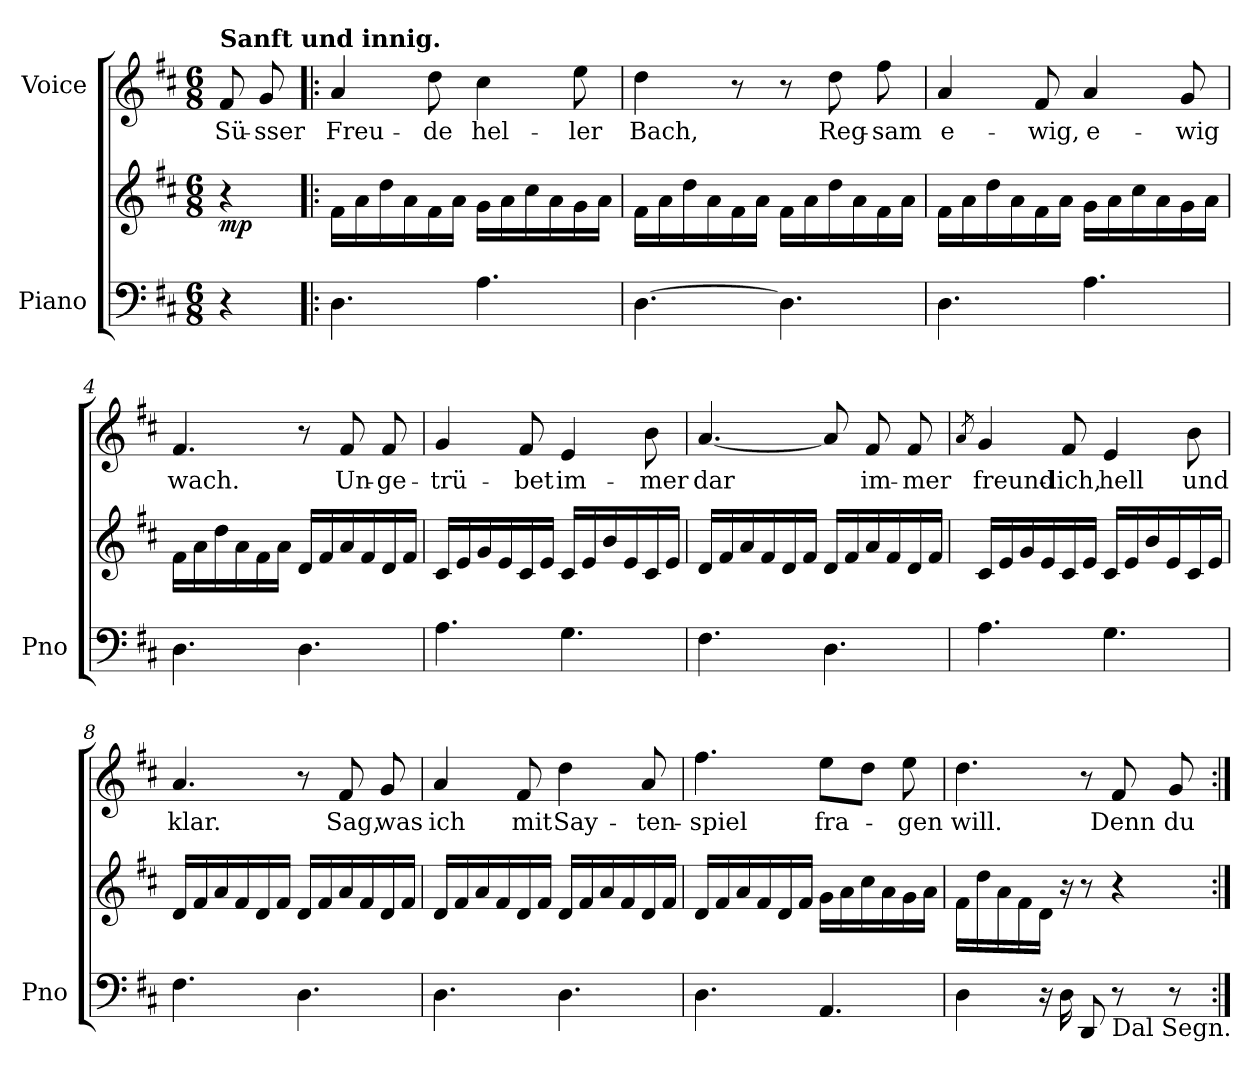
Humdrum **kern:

**kern	**kern	**dynam	**kern	**text
*part2	*part2	*part2	*part1	*part1
*staff3	*staff2	*staff2/3	*staff1	*staff1
*I"Piano	*	*	*I"Voice	*
*I'Pno	*	*	*	*
*clefF4	*clefG2	*	*clefG2	*
*k[f#c#]	*k[f#c#]	*	*k[f#c#]	*
*M6/8	*M6/8	*	*M6/8	*
=	=	=	=	=
!	!	!	!LO:TX:a:B:t=Sanft und innig.	!
!	!	!LO:DY:b	!	!LO:LY:b
4r	4r	mp	8f#/	Sü-
!	!	!	!	!LO:LY:b
.	.	.	8g/	-sser
=1!|:	=1!|:	=1!|:	=1!|:	=1!|:
!	!	!	!	!LO:LY:b
4.D\	16f#\LL	.	4a/	Freu-
.	16a\	.	.	.
.	16dd\	.	.	.
.	16a\	.	.	.
!	!	!	!	!LO:LY:b
.	16f#\	.	8dd\	-de
.	16a\JJ	.	.	.
!	!	!	!	!LO:LY:b
4.A\	16g\LL	.	4cc#\	hel-
.	16a\	.	.	.
.	16cc#\	.	.	.
.	16a\	.	.	.
!	!	!	!	!LO:LY:b
.	16g\	.	8ee\	-ler
.	16a\JJ	.	.	.
=2	=2	=2	=2	=2
!	!	!	!	!LO:LY:b
[4.D\	16f#\LL	.	4dd\	Bach,
.	16a\	.	.	.
.	16dd\	.	.	.
.	16a\	.	.	.
.	16f#\	.	8r	.
.	16a\JJ	.	.	.
4.D\]	16f#\LL	.	8r	.
.	16a\	.	.	.
!	!	!	!	!LO:LY:b
.	16dd\	.	8dd\	Reg-
.	16a\	.	.	.
!	!	!	!	!LO:LY:b
.	16f#\	.	8ff#\	-sam
.	16a\JJ	.	.	.
=3	=3	=3	=3	=3
!	!	!	!	!LO:LY:b
4.D\	16f#\LL	.	4a/	e-
.	16a\	.	.	.
.	16dd\	.	.	.
.	16a\	.	.	.
!	!	!	!	!LO:LY:b
.	16f#\	.	8f#/	-wig,
.	16a\JJ	.	.	.
!	!	!	!	!LO:LY:b
4.A\	16g\LL	.	4a/	e-
.	16a\	.	.	.
.	16cc#\	.	.	.
.	16a\	.	.	.
!	!	!	!	!LO:LY:b
.	16g\	.	8g/	-wig
.	16a\JJ	.	.	.
!!LO:LB:g=z
=4	=4	=4	=4	=4
!	!	!	!	!LO:LY:b
4.D\	16f#\LL	.	4.f#/	wach.
.	16a\	.	.	.
.	16dd\	.	.	.
.	16a\	.	.	.
.	16f#\	.	.	.
.	16a\JJ	.	.	.
4.D\	16d/LL	.	8r	.
.	16f#/	.	.	.
!	!	!	!	!LO:LY:b
.	16a/	.	8f#/	Un-
.	16f#/	.	.	.
!	!	!	!	!LO:LY:b
.	16d/	.	8f#/	-ge-
.	16f#/JJ	.	.	.
=5	=5	=5	=5	=5
!	!	!	!	!LO:LY:b
4.A\	16c#/LL	.	4g/	-trü-
.	16e/	.	.	.
.	16g/	.	.	.
.	16e/	.	.	.
!	!	!	!	!LO:LY:b
.	16c#/	.	8f#/	-bet
.	16e/JJ	.	.	.
!	!	!	!	!LO:LY:b
4.G\	16c#/LL	.	4e/	im-
.	16e/	.	.	.
.	16b/	.	.	.
.	16e/	.	.	.
!	!	!	!	!LO:LY:b
.	16c#/	.	8b\	-mer
.	16e/JJ	.	.	.
=6	=6	=6	=6	=6
!	!	!	!	!LO:LY:b
4.F#\	16d/LL	.	[4.a/	dar
.	16f#/	.	.	.
.	16a/	.	.	.
.	16f#/	.	.	.
.	16d/	.	.	.
.	16f#/JJ	.	.	.
4.D\	16d/LL	.	8a/]	.
.	16f#/	.	.	.
!	!	!	!	!LO:LY:b
.	16a/	.	8f#/	im-
.	16f#/	.	.	.
!	!	!	!	!LO:LY:b
.	16d/	.	8f#/	-mer
.	16f#/JJ	.	.	.
=7	=7	=7	=7	=7
.	.	.	8qa/	.
!	!	!	!	!LO:LY:b
4.A\	16c#/LL	.	4g/	freund-
.	16e/	.	.	.
.	16g/	.	.	.
.	16e/	.	.	.
!	!	!	!	!LO:LY:b
.	16c#/	.	8f#/	-lich,
.	16e/JJ	.	.	.
!	!	!	!	!LO:LY:b
4.G\	16c#/LL	.	4e/	hell
.	16e/	.	.	.
.	16b/	.	.	.
.	16e/	.	.	.
!	!	!	!	!LO:LY:b
.	16c#/	.	8b\	und
.	16e/JJ	.	.	.
!!LO:LB:g=z
=8	=8	=8	=8	=8
!	!	!	!	!LO:LY:b
4.F#\	16d/LL	.	4.a/	klar.
.	16f#/	.	.	.
.	16a/	.	.	.
.	16f#/	.	.	.
.	16d/	.	.	.
.	16f#/JJ	.	.	.
4.D\	16d/LL	.	8r	.
.	16f#/	.	.	.
!	!	!	!	!LO:LY:b
.	16a/	.	8f#/	Sag,
.	16f#/	.	.	.
!	!	!	!	!LO:LY:b
.	16d/	.	8g/	was
.	16f#/JJ	.	.	.
=9	=9	=9	=9	=9
!	!	!	!	!LO:LY:b
4.D\	16d/LL	.	4a/	ich
.	16f#/	.	.	.
.	16a/	.	.	.
.	16f#/	.	.	.
!	!	!	!	!LO:LY:b
.	16d/	.	8f#/	mit
.	16f#/JJ	.	.	.
!	!	!	!	!LO:LY:b
4.D\	16d/LL	.	4dd\	Say-
.	16f#/	.	.	.
.	16a/	.	.	.
.	16f#/	.	.	.
!	!	!	!	!LO:LY:b
.	16d/	.	8a/	-ten-
.	16f#/JJ	.	.	.
=10	=10	=10	=10	=10
!	!	!	!	!LO:LY:b
4.D\	16d/LL	.	4.ff#\	-spiel
.	16f#/	.	.	.
.	16a/	.	.	.
.	16f#/	.	.	.
.	16d/	.	.	.
.	16f#/JJ	.	.	.
!	!	!	!	!LO:LY:b
4.AA/	16g\LL	.	8ee\L	fra-
.	16a\	.	.	.
.	16cc#\	.	8dd\J	.
.	16a\	.	.	.
!	!	!	!	!LO:LY:b
.	16g\	.	8ee\	-gen
.	16a\JJ	.	.	.
=11	=11	=11	=11	=11
!	!	!	!	!LO:LY:b
4D\	16f#\LL	.	4.dd\	will.
.	16dd\	.	.	.
.	16a\	.	.	.
.	16f#\	.	.	.
16r	16d\JJ	.	.	.
16D\	16r	.	.	.
8DD/	8r	.	8r	.
!LO:TX:b:t=Dal Segn.	!	!	!	!
!	!	!	!	!LO:LY:b
8r	4r	.	8f#/	Denn
!	!	!	!	!LO:LY:b
8r	.	.	8g/	du
=:|!	=:|!	=:|!	=:|!	=:|!
*-	*-	*-	*-	*-
